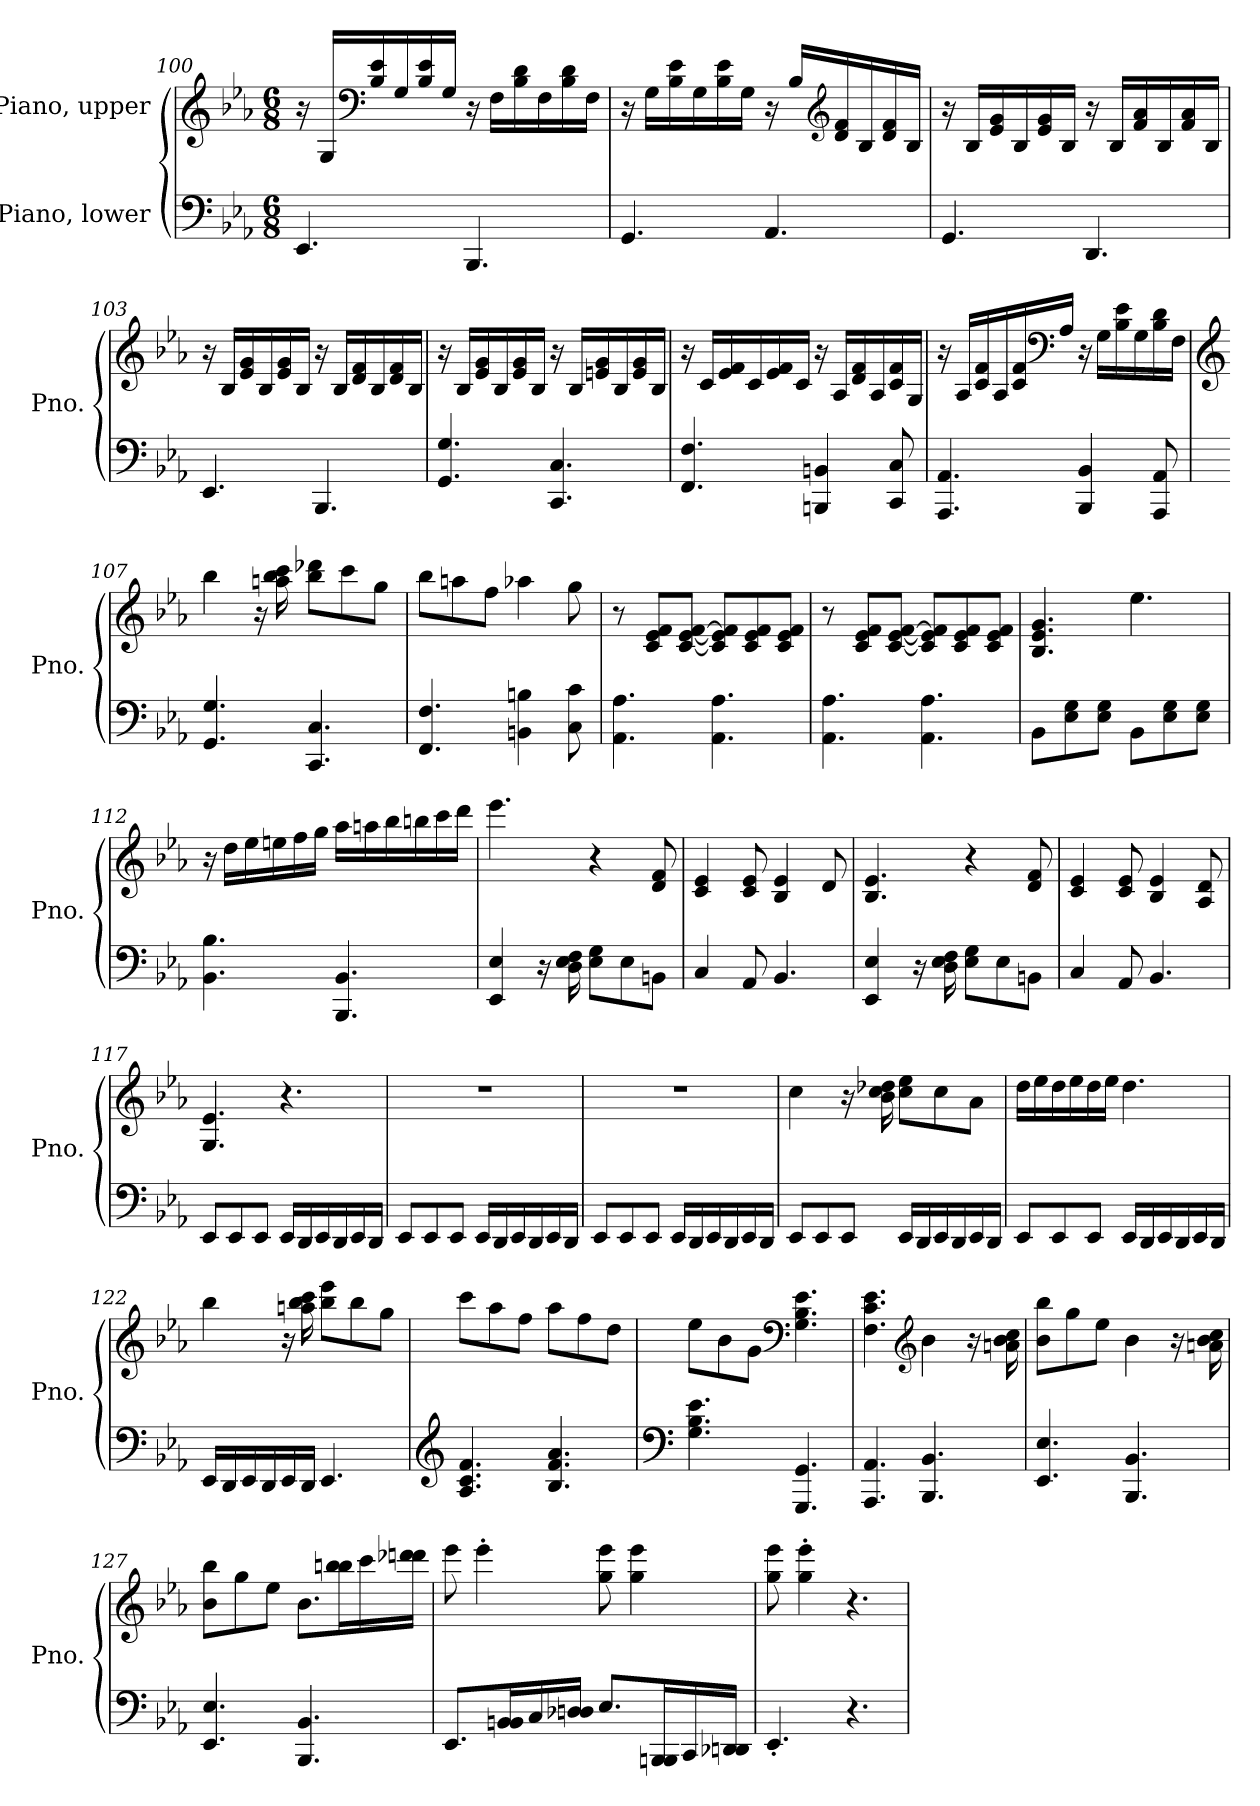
**kern	**kern
*part2	*part1
*staff2	*staff1
*I"Piano, lower	*I"Piano, upper
*I'Pno.	*I'Pno.
*clefF4	*clefG2
*k[b-e-a-]	*k[b-e-a-]
*M6/8	*M6/8
=100	=100
4.EE-/	16r
.	16G/LL
*	*clefF4
.	16B-/ 16e-/
.	16G/
.	16B-/ 16e-/
.	16G/JJ
4.BBB-/	16r
.	16F\LL
.	16B-\ 16d\
.	16F\
.	16B-\ 16d\
.	16F\JJ
=101	=101
4.GG/	16r
.	16G\LL
.	16B-\ 16e-\
.	16G\
.	16B-\ 16e-\
.	16G\JJ
4.AA-/	16r
.	16B-/LL
*	*clefG2
.	16d/ 16f/
.	16B-/
.	16d/ 16f/
.	16B-/JJ
!!LO:LB:g=z
=102	=102
4.GG/	16r
.	16B-/LL
.	16e-/ 16g/
.	16B-/
.	16e-/ 16g/
.	16B-/JJ
4.DD/	16r
.	16B-/LL
.	16f/ 16a-/
.	16B-/
.	16f/ 16a-/
.	16B-/JJ
=103	=103
4.EE-/	16r
.	16B-/LL
.	16e-/ 16g/
.	16B-/
.	16e-/ 16g/
.	16B-/JJ
4.BBB-/	16r
.	16B-/LL
.	16d/ 16f/
.	16B-/
.	16d/ 16f/
.	16B-/JJ
=104	=104
4.GG/ 4.G/	16r
.	16B-/LL
.	16e-/ 16g/
.	16B-/
.	16e-/ 16g/
.	16B-/JJ
4.CC/ 4.C/	16r
.	16B-/LL
.	16en/ 16g/
.	16B-/
.	16e/ 16g/
.	16B-/JJ
!!LO:LB:g=z
=105	=105
4.FF/ 4.F/	16r
.	16c/LL
.	16e-/ 16f/
.	16c/
.	16e-/ 16f/
.	16c/JJ
4BBBn/ 4BBn/	16r
.	16A-/LL
.	16d/ 16f/
.	16A-/
8CC/ 8C/	16c/ 16f/
.	16G/JJ
=106	=106
4.AAA-/ 4.AA-/	16r
.	16A-/LL
.	16c/ 16f/
.	16A-/
.	16c/ 16f/
*	*clefF4
.	16A-/JJ
4BBB-/ 4BB-/	16r
.	16G\LL
.	16B-\ 16e-\
.	16G\
8AAA-/ 8AA-/	16B-\ 16d\
.	16F\JJ
=107	=107
*	*clefG2
4.GG/ 4.G/	4bb-\
.	16r
.	16aan\ 16bb-\ 16ccc\
4.CC/ 4.C/	8bb-\ 8ddd-X\L
.	8ccc\
.	8gg\J
!!LO:LB:g=z
=108	=108
4.FF/ 4.F/	8bb-\L
.	8aan\
.	8ff\J
4BBn\ 4Bn\	4aa-X\
8C\ 8c\	8gg\
=109	=109
4.AA-\ 4.A-\	8r
.	8c/ 8e-/ 8f/L
.	[8c/ [8e-/ [8f/J
4.AA-\ 4.A-\	8c/] 8e-/] 8f/]L
.	8c/ 8e-/ 8f/
.	8c/ 8e-/ 8f/J
=110	=110
4.AA-\ 4.A-\	8r
.	8c/ 8e-/ 8f/L
.	[8c/ [8e-/ [8f/J
4.AA-\ 4.A-\	8c/] 8e-/] 8f/]L
.	8c/ 8e-/ 8f/
.	8c/ 8e-/ 8f/J
=111	=111
8BB-\L	4.B-/ 4.e-/ 4.g/
8E-\ 8G\	.
8E-\ 8G\J	.
8BB-\L	4.ee-\
8E-\ 8G\	.
8E-\ 8G\J	.
!!LO:LB:g=z
=112	=112
4.BB-\ 4.B-\	16r
.	16dd\LL
.	16ee-\
.	16een\
.	16ff\
.	16gg\JJ
4.BBB-/ 4.BB-/	16aa-\LL
.	16aan\
.	16bb-\
.	16bbn\
.	16ccc\
.	16ddd\JJ
=113	=113
4EE-/ 4E-/	4.eee-\
16r	.
16D\ 16E-\ 16F\	.
8E-\ 8G\L	4r
8E-\	.
8BBn\J	8d/ 8f/
=114	=114
4C/	4c/ 4e-/
8AA-/	8c/ 8e-/
4.BB-/	4B-/ 4e-/
.	8d/
=115	=115
4EE-/ 4E-/	4.B-/ 4.e-/
16r	.
16D\ 16E-\ 16F\	.
8E-\ 8G\L	4r
8E-\	.
8BBn\J	8d/ 8f/
!!LO:PB:g=z
=116	=116
4C/	4c/ 4e-/
8AA-/	8c/ 8e-/
4.BB-/	4B-/ 4e-/
.	8A-/ 8d/
=117	=117
8EE-/L	4.G/ 4.e-/
8EE-/	.
8EE-/J	.
16EE-/LL	4.r
16DD/	.
16EE-/	.
16DD/	.
16EE-/	.
16DD/JJ	.
=118	=118
8EE-/L	2.r
8EE-/	.
8EE-/J	.
16EE-/LL	.
16DD/	.
16EE-/	.
16DD/	.
16EE-/	.
16DD/JJ	.
!!LO:LB:g=z
=119	=119
8EE-/L	2.r
8EE-/	.
8EE-/J	.
16EE-/LL	.
16DD/	.
16EE-/	.
16DD/	.
16EE-/	.
16DD/JJ	.
=120	=120
8EE-/L	4cc\
8EE-/	.
8EE-/J	16r
.	16b-\ 16cc\ 16dd-X\
16EE-/LL	8cc\ 8ee-\L
16DD/	.
16EE-/	8cc\
16DD/	.
16EE-/	8a-\J
16DD/JJ	.
=121	=121
8EE-/L	16dd\LL
.	16ee-\
8EE-/	16dd\
.	16ee-\
8EE-/J	16dd\
.	16ee-\JJ
16EE-/LL	4.dd\
16DD/	.
16EE-/	.
16DD/	.
16EE-/	.
16DD/JJ	.
!!LO:LB:g=z
=122	=122
16EE-/LL	4bb-\
16DD/	.
16EE-/	.
16DD/	.
16EE-/	16r
16DD/JJ	16aan\ 16bb-\ 16ccc\
4.EE-/	8bb-\ 8eee-\L
.	8bb-\
.	8gg\J
=123	=123
*clefG2	*
4.A-/ 4.c/ 4.f/	8ccc\L
.	8aa-\
.	8ff\J
4.B-/ 4.f/ 4.a-/	8aa-\L
.	8ff\
.	8dd\J
=124	=124
*clefF4	*
4.G\ 4.B-\ 4.e-\	8ee-\L
.	8b-\
.	8g\J
*	*clefF4
4.GGG/ 4.GG/	4.G\ 4.B-\ 4.e-\
=125	=125
4.AAA-/ 4.AA-/	4.F\ 4.c\ 4.e-\
*	*clefG2
4.BBB-/ 4.BB-/	4b-\
.	16r
.	16an\ 16b-\ 16cc\
!!LO:LB:g=z
=126	=126
4.EE-/ 4.E-/	8b-\ 8bb-\L
.	8gg\
.	8ee-\J
4.BBB-/ 4.BB-/	4b-\
.	16r
.	16an\ 16b-\ 16cc\
=127	=127
4.EE-/ 4.E-/	8b-\ 8bb-\L
.	8gg\
.	8ee-\J
4.BBB-/ 4.BB-/	8.b-\L
.	16bb-\ 16bbn\L
.	16ccc\
.	16ddd-X\ 16dddn\JJ
=128	=128
8.EE-/L	8eee-\
.	4eee-'\
16BB-/ 16BBn/L	.
16C/	.
16D-X/ 16Dn/JJ	.
8.E-/L	8gg\ 8eee-\
.	4gg\ 4eee-\
16BBB-/ 16BBBn/L	.
16CC/	.
16DD-X/ 16DDn/JJ	.
=129	=129
4.EE-'/	8gg\ 8eee-\
.	4gg\' 4eee-\'
4.r	4.r
=	=
*-	*-
